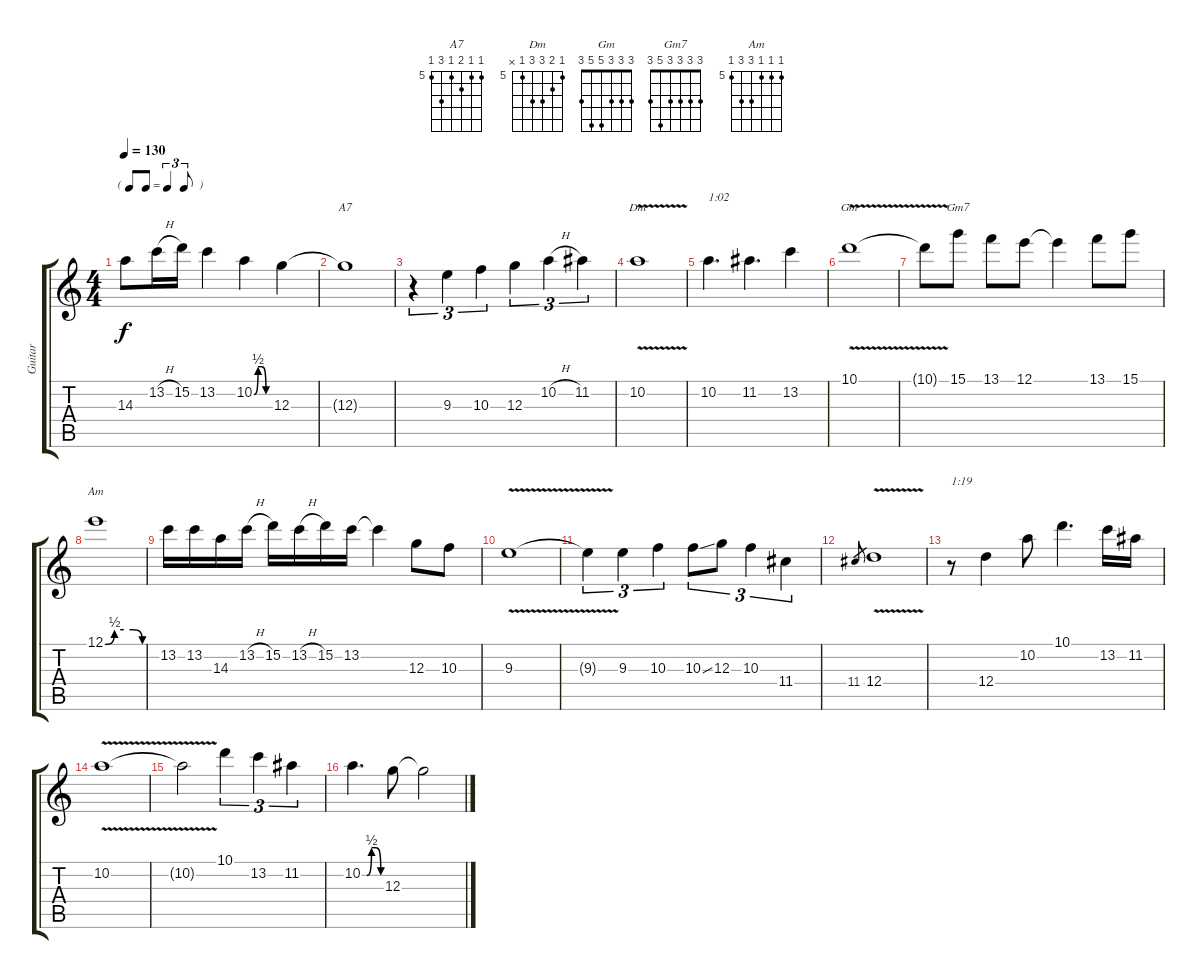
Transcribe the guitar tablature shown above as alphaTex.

\track ("Guitar" "Guitar") {instrument electricguitarjazz}
\staff {score tabs}
\tuning (E4 B3 G3 D3 A2 E2) {hide}
\chord ("A7" 5 5 6 5 7 5) {firstfret 5}
\chord ("Dm" 5 6 7 7 5 x) {firstfret 5}
\chord ("Gm" 3 3 3 5 5 3)
\chord ("Gm7" 3 3 3 3 5 3)
\chord ("Am" 5 5 5 7 7 5) {firstfret 5}
\ts (4 4)
\tf triplet8th
\tempo 130
\clef g2
\ks c
14.3.8{dy f} 13.2{h}.16 15.2.16 13.2.4 10.2{be (custom 0 0 15 2 30 2 45 0 60 0)}.4 12.3.4 |
12.3{t}.1{ch "A7"} |
r.4{tu (3 2)} 9.3.4{tu (3 2)} 10.3.4{tu (3 2)} 12.3.4{tu (3 2)} 10.2{h}.4{tu (3 2)} 11.2.4{tu (3 2)} |
10.2{v}.1{ch "Dm"} |
10.2.4{d txt "1:02"} 11.2.4{d} 13.2.4 |
10.1{v}.1{ch "Gm"} |
10.1{t}.8 15.1.8{ch "Gm7"} 13.1.8 12.1.8 12.1{t}.4 13.1.8 15.1.8 |
12.1{be (custom 0 0 15 2 30 2 45 2 60 0)}.1{ch "Am"} |
13.2.16 13.2.16 14.3.16 13.2{h}.16 15.2.16 13.2{h}.16 15.2.16 13.2.16 13.2{t}.4 12.3.8 10.3.8 |
9.3{v}.1 |
9.3{t}.4{tu (3 2)} 9.3.4{tu (3 2)} 10.3.4{tu (3 2)} 10.3{ss}.8{tu (3 2)} 12.3.8{tu (3 2)} 10.3.4{tu (3 2)} 11.4.4{tu (3 2)} |
11.4.8{gr} 12.4{v}.1 |
r.8{txt "1:19"} 12.4.4 10.2.8 10.1.4{d} 13.2.16 11.2.16 |
10.2{v}.1 |
10.2{t}.2 10.1.4{tu (3 2)} 13.2.4{tu (3 2)} 11.2.4{tu (3 2)} |
10.2{be (custom 0 0 15 0 30 2 45 2 60 0)}.4{d} 12.3.8 12.3{t}.2
